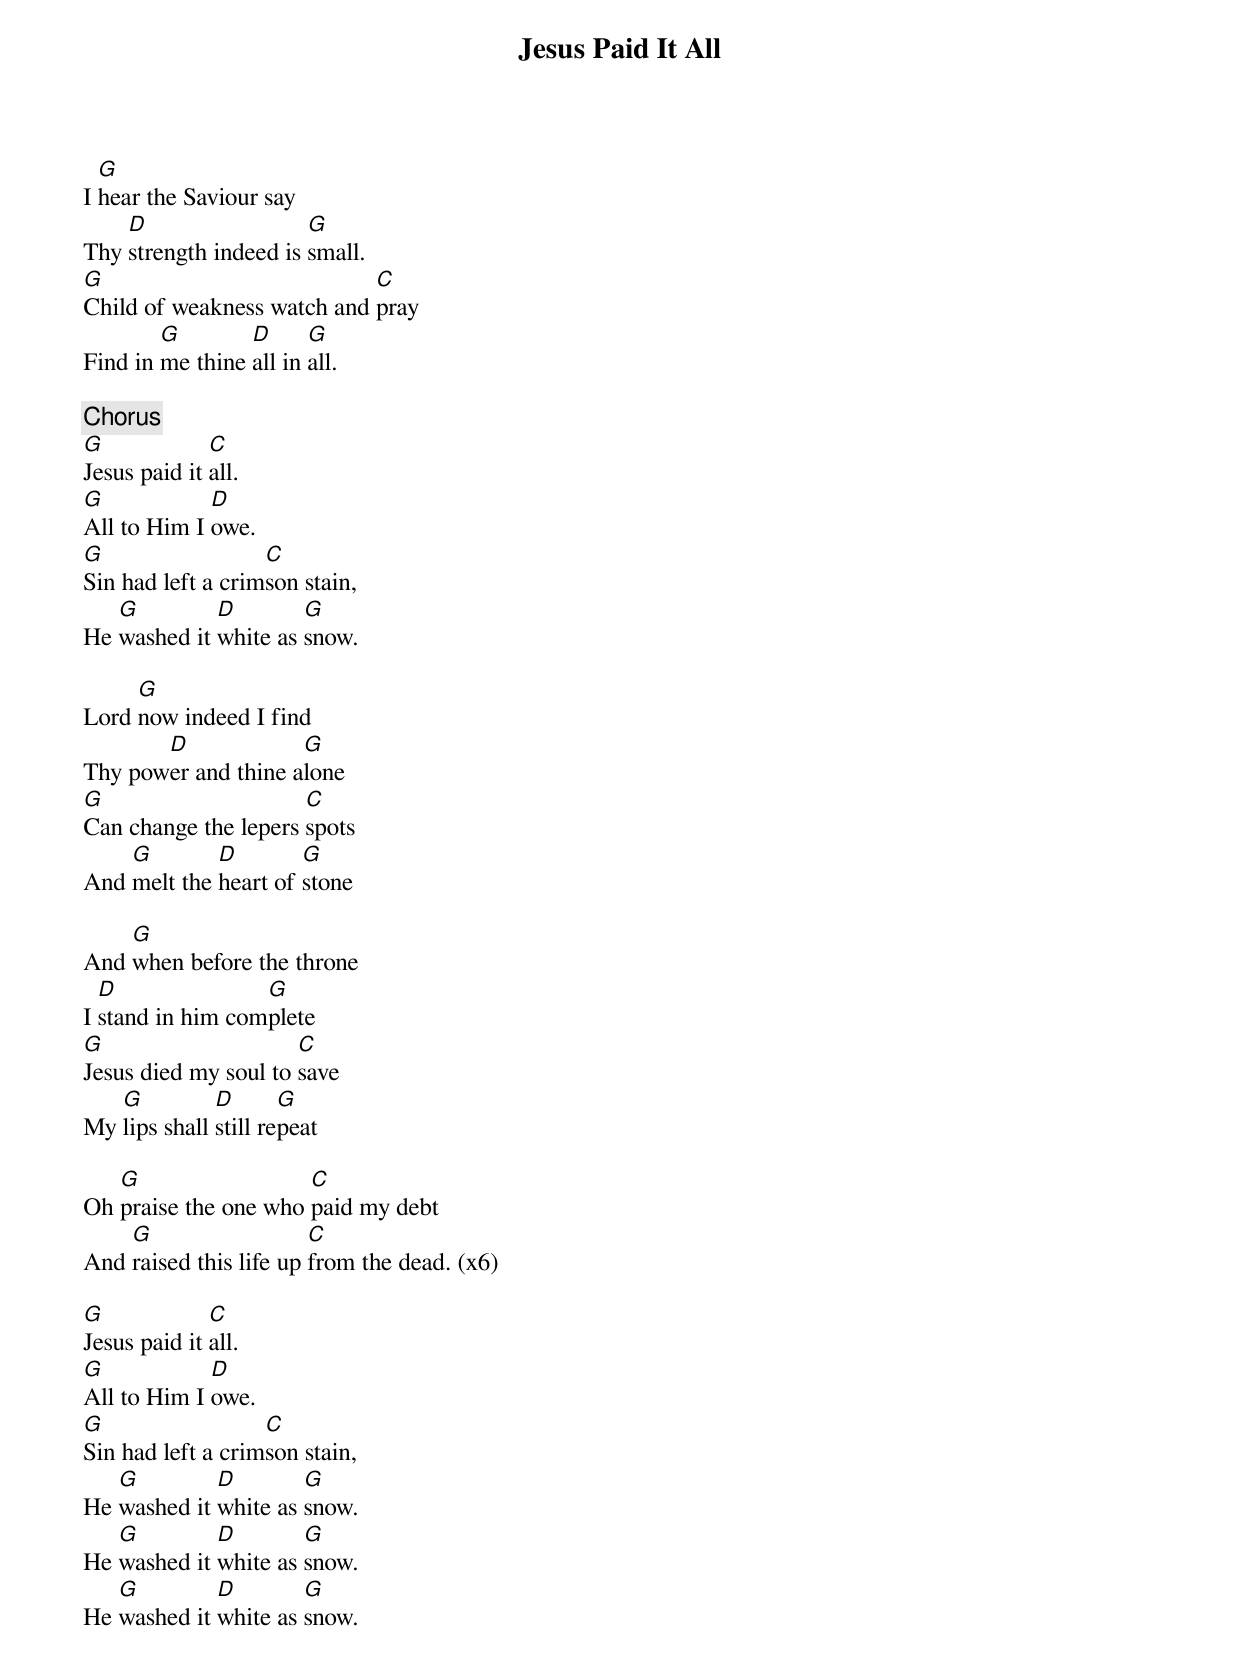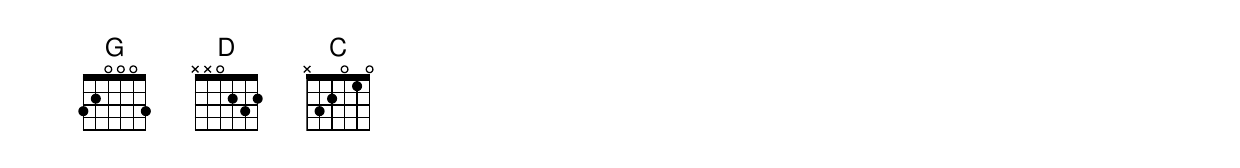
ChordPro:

{Title: Jesus Paid It All}
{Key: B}

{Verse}
I [G]hear the Saviour say
Thy [D]strength indeed is [G]small.
[G]Child of weakness watch and [C]pray
Find in [G]me thine [D]all in [G]all.

{Chorus}
[G]Jesus paid it [C]all.
[G]All to Him I [D]owe.
[G]Sin had left a crim[C]son stain,
He [G]washed it [D]white as [G]snow.

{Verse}
Lord [G]now indeed I find
Thy pow[D]er and thine a[G]lone
[G]Can change the lepers [C]spots
And [G]melt the [D]heart of [G]stone

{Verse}
And [G]when before the throne
I [D]stand in him com[G]plete
[G]Jesus died my soul to [C]save
My [G]lips shall [D]still re[G]peat

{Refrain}
Oh [G]praise the one who [C]paid my debt
And [G]raised this life up [C]from the dead. (x6)

{Final Chorus}
[G]Jesus paid it [C]all.
[G]All to Him I [D]owe.
[G]Sin had left a crim[C]son stain,
He [G]washed it [D]white as [G]snow.
He [G]washed it [D]white as [G]snow.
He [G]washed it [D]white as [G]snow.
